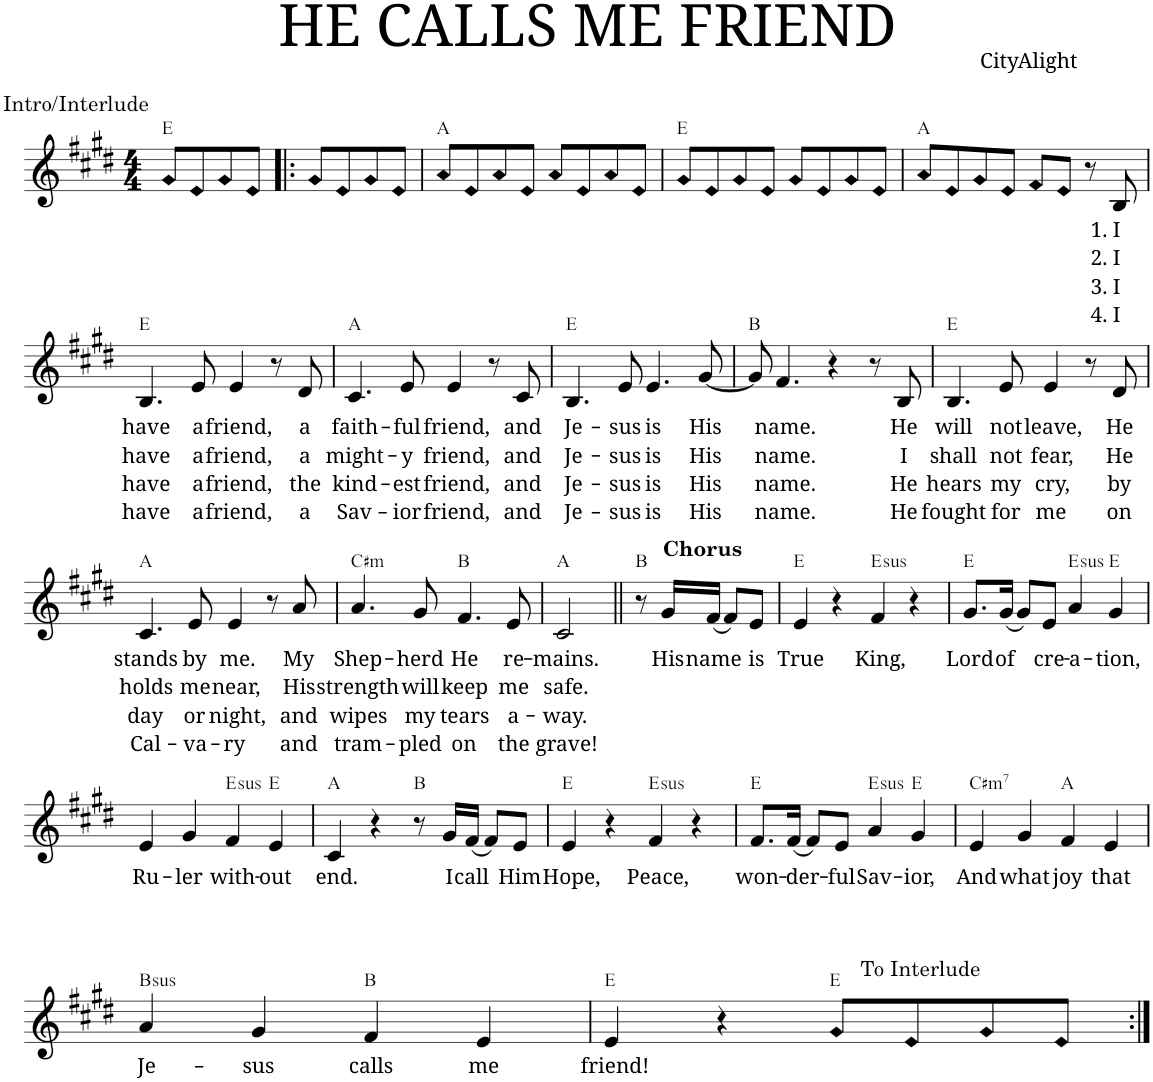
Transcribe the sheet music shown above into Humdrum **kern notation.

**kern	**text	**text	**text	**text	**harte
*part1	*part1	*part1	*part1	*part1	*part1
*staff1	*staff1	*staff1	*staff1	*staff1	*
*I"Piano	*	*	*	*	*
*I'Pno.	*	*	*	*	*
*clefG2	*	*	*	*	*
*k[f#c#g#d#]	*	*	*	*	*
*M4/4	*	*	*	*	*
=1	=1	=1	=1	=1	=1
!LO:TX:a:t=Intro/Interlude	!	!	!	!	!
!LO:N:head=diamond	!	!	!	!	!
8g#/L	.	.	.	.	E:maj
!LO:N:head=diamond	!	!	!	!	!
8e/	.	.	.	.	.
!LO:N:head=diamond	!	!	!	!	!
8g#/	.	.	.	.	.
!LO:N:head=diamond	!	!	!	!	!
8e/J	.	.	.	.	.
!LO:N:head=diamond	!	!	!	!	!
8g#/L	.	.	.	.	.
!LO:N:head=diamond	!	!	!	!	!
8e/	.	.	.	.	.
!LO:N:head=diamond	!	!	!	!	!
8g#/	.	.	.	.	.
!LO:N:head=diamond	!	!	!	!	!
8e/J	.	.	.	.	.
=2	=2	=2	=2	=2	=2
!LO:N:head=diamond	!	!	!	!	!
8a/L	.	.	.	.	A:maj
!LO:N:head=diamond	!	!	!	!	!
8e/	.	.	.	.	.
!LO:N:head=diamond	!	!	!	!	!
8a/	.	.	.	.	.
!LO:N:head=diamond	!	!	!	!	!
8e/J	.	.	.	.	.
!LO:N:head=diamond	!	!	!	!	!
8a/L	.	.	.	.	.
!LO:N:head=diamond	!	!	!	!	!
8e/	.	.	.	.	.
!LO:N:head=diamond	!	!	!	!	!
8a/	.	.	.	.	.
!LO:N:head=diamond	!	!	!	!	!
8e/J	.	.	.	.	.
=3	=3	=3	=3	=3	=3
!LO:N:head=diamond	!	!	!	!	!
8g#/L	.	.	.	.	E:maj
!LO:N:head=diamond	!	!	!	!	!
8e/	.	.	.	.	.
!LO:N:head=diamond	!	!	!	!	!
8g#/	.	.	.	.	.
!LO:N:head=diamond	!	!	!	!	!
8e/J	.	.	.	.	.
!LO:N:head=diamond	!	!	!	!	!
8g#/L	.	.	.	.	.
!LO:N:head=diamond	!	!	!	!	!
8e/	.	.	.	.	.
!LO:N:head=diamond	!	!	!	!	!
8g#/	.	.	.	.	.
!LO:N:head=diamond	!	!	!	!	!
8e/J	.	.	.	.	.
=4	=4	=4	=4	=4	=4
!LO:N:head=diamond	!	!	!	!	!
8a/L	.	.	.	.	A:maj
!LO:N:head=diamond	!	!	!	!	!
8e/	.	.	.	.	.
!LO:N:head=diamond	!	!	!	!	!
8g#/	.	.	.	.	.
!LO:N:head=diamond	!	!	!	!	!
8e/J	.	.	.	.	.
!LO:N:head=diamond	!	!	!	!	!
8f#/L	.	.	.	.	.
!LO:N:head=diamond	!	!	!	!	!
8e/J	.	.	.	.	.
8r	.	.	.	.	.
!	!LO:LY:b	!LO:LY:b	!LO:LY:b	!LO:LY:b	!
8B/	1. I	2. I	3. I	4. I	.
!!LO:LB:g=z
=5	=5	=5	=5	=5	=5
!	!LO:LY:b	!LO:LY:b	!LO:LY:b	!LO:LY:b	!
4.B/	have	have	have	have	E:maj
!	!LO:LY:b	!LO:LY:b	!LO:LY:b	!LO:LY:b	!
8e/	a	a	a	a	.
!	!LO:LY:b	!LO:LY:b	!LO:LY:b	!LO:LY:b	!
4e/	friend,	friend,	friend,	friend,	.
8r	.	.	.	.	.
!	!LO:LY:b	!LO:LY:b	!LO:LY:b	!LO:LY:b	!
8d#/	a	a	the	a	.
=6	=6	=6	=6	=6	=6
!	!LO:LY:b	!LO:LY:b	!LO:LY:b	!LO:LY:b	!
4.c#/	faith-	might-	kind-	Sav-	A:maj
!	!LO:LY:b	!LO:LY:b	!LO:LY:b	!LO:LY:b	!
8e/	-ful	-y	-est	-ior	.
!	!LO:LY:b	!LO:LY:b	!LO:LY:b	!LO:LY:b	!
4e/	friend,	friend,	friend,	friend,	.
8r	.	.	.	.	.
!	!LO:LY:b	!LO:LY:b	!LO:LY:b	!LO:LY:b	!
8c#/	and	and	and	and	.
=7	=7	=7	=7	=7	=7
!	!LO:LY:b	!LO:LY:b	!LO:LY:b	!LO:LY:b	!
4.B/	Je-	Je-	Je-	Je-	E:maj
!	!LO:LY:b	!LO:LY:b	!LO:LY:b	!LO:LY:b	!
8e/	-sus	-sus	-sus	-sus	.
!	!LO:LY:b	!LO:LY:b	!LO:LY:b	!LO:LY:b	!
4.e/	is	is	is	is	.
!	!LO:LY:b	!LO:LY:b	!LO:LY:b	!LO:LY:b	!
[8g#/	His	His	His	His	.
=8	=8	=8	=8	=8	=8
8g#/]	.	.	.	.	B:maj
!	!LO:LY:b	!LO:LY:b	!LO:LY:b	!LO:LY:b	!
4.f#/	name.	name.	name.	name.	.
4r	.	.	.	.	.
8r	.	.	.	.	.
!	!LO:LY:b	!LO:LY:b	!LO:LY:b	!LO:LY:b	!
8B/	He	I	He	He	.
=9	=9	=9	=9	=9	=9
!	!LO:LY:b	!LO:LY:b	!LO:LY:b	!LO:LY:b	!
4.B/	will	shall	hears	fought	E:maj
!	!LO:LY:b	!LO:LY:b	!LO:LY:b	!LO:LY:b	!
8e/	not	not	my	for	.
!	!LO:LY:b	!LO:LY:b	!LO:LY:b	!LO:LY:b	!
4e/	leave,	fear,	cry,	me	.
8r	.	.	.	.	.
!	!LO:LY:b	!LO:LY:b	!LO:LY:b	!LO:LY:b	!
8d#/	He	He	by	on	.
!!LO:LB:g=z
=10	=10	=10	=10	=10	=10
!	!LO:LY:b	!LO:LY:b	!LO:LY:b	!LO:LY:b	!
4.c#/	stands	holds	day	Cal-	A:maj
!	!LO:LY:b	!LO:LY:b	!LO:LY:b	!LO:LY:b	!
8e/	by	me	or	-va-	.
!	!LO:LY:b	!LO:LY:b	!LO:LY:b	!LO:LY:b	!
4e/	me.	near,	night,	-ry	.
8r	.	.	.	.	.
!	!LO:LY:b	!LO:LY:b	!LO:LY:b	!LO:LY:b	!
8a/	My	His	and	and	.
=11	=11	=11	=11	=11	=11
!	!LO:LY:b	!LO:LY:b	!LO:LY:b	!LO:LY:b	!LO:H:kt=m
4.a/	Shep-	strength	wipes	tram-	C#:min
!	!LO:LY:b	!LO:LY:b	!LO:LY:b	!LO:LY:b	!
8g#/	-herd	will	my	-pled	.
!	!LO:LY:b	!LO:LY:b	!LO:LY:b	!LO:LY:b	!
4.f#/	He	keep	tears	on	B:maj
!	!LO:LY:b	!LO:LY:b	!LO:LY:b	!LO:LY:b	!
8e/	re-	me	a-	the	.
=12	=12	=12	=12	=12	=12
!	!LO:LY:b	!LO:LY:b	!LO:LY:b	!LO:LY:b	!
2c#/	-mains.	safe.	-way.	grave!	A:maj
8r	.	.	.	.	B:maj
!LO:TX:a:B:t=Chorus	!	!	!	!	!
!	!LO:LY:b	!	!	!	!
16g#/LL	His	.	.	.	.
!	!LO:LY:b	!	!	!	!
(16f#/JJ	name	.	.	.	.
8f#/L)	.	.	.	.	.
!	!LO:LY:b	!	!	!	!
8e/J	is	.	.	.	.
=13	=13	=13	=13	=13	=13
!	!LO:LY:b	!	!	!	!
4e/	True	.	.	.	E:maj
4r	.	.	.	.	.
!	!LO:LY:b	!	!	!	!LO:H:kt=sus
4f#/	King,	.	.	.	E:sus4
4r	.	.	.	.	.
=14	=14	=14	=14	=14	=14
!	!LO:LY:b	!	!	!	!
8.g#/L	Lord	.	.	.	E:maj
!	!LO:LY:b	!	!	!	!
(16g#/Jk	of	.	.	.	.
8g#/L)	.	.	.	.	.
!	!LO:LY:b	!	!	!	!
8e/J	cre-	.	.	.	.
!	!LO:LY:b	!	!	!	!LO:H:kt=sus
4a/	-a-	.	.	.	E:sus4
!	!LO:LY:b	!	!	!	!
4g#/	-tion,	.	.	.	E:maj
!!LO:LB:g=z
=15	=15	=15	=15	=15	=15
!	!LO:LY:b	!	!	!	!
4e/	Ru-	.	.	.	.
!	!LO:LY:b	!	!	!	!
4g#/	-ler	.	.	.	.
!	!LO:LY:b	!	!	!	!LO:H:kt=sus
4f#/	with-	.	.	.	E:sus4
!	!LO:LY:b	!	!	!	!
4e/	-out	.	.	.	E:maj
=16	=16	=16	=16	=16	=16
!	!LO:LY:b	!	!	!	!
4c#/	end.	.	.	.	A:maj
4r	.	.	.	.	.
8r	.	.	.	.	B:maj
!	!LO:LY:b	!	!	!	!
16g#/LL	I	.	.	.	.
!	!LO:LY:b	!	!	!	!
(16f#/JJ	call	.	.	.	.
8f#/L)	.	.	.	.	.
!	!LO:LY:b	!	!	!	!
8e/J	Him	.	.	.	.
=17	=17	=17	=17	=17	=17
!	!LO:LY:b	!	!	!	!
4e/	Hope,	.	.	.	E:maj
4r	.	.	.	.	.
!	!LO:LY:b	!	!	!	!LO:H:kt=sus
4f#/	Peace,	.	.	.	E:sus4
4r	.	.	.	.	.
=18	=18	=18	=18	=18	=18
!	!LO:LY:b	!	!	!	!
8.f#/L	won-	.	.	.	E:maj
!	!LO:LY:b	!	!	!	!
(16f#/Jk	-der-	.	.	.	.
8f#/L)	.	.	.	.	.
!	!LO:LY:b	!	!	!	!
8e/J	-ful	.	.	.	.
!	!LO:LY:b	!	!	!	!LO:H:kt=sus
4a/	Sav-	.	.	.	E:sus4
!	!LO:LY:b	!	!	!	!
4g#/	-ior,	.	.	.	E:maj
=19	=19	=19	=19	=19	=19
!	!LO:LY:b	!	!	!	!LO:H:kt=m7
4e/	And	.	.	.	C#:min7
!	!LO:LY:b	!	!	!	!
4g#/	what	.	.	.	.
!	!LO:LY:b	!	!	!	!
4f#/	joy	.	.	.	A:maj
!	!LO:LY:b	!	!	!	!
4e/	that	.	.	.	.
!!LO:LB:g=z
=20	=20	=20	=20	=20	=20
!	!LO:LY:b	!	!	!	!LO:H:kt=sus
4a/	Je-	.	.	.	B:sus4
!	!LO:LY:b	!	!	!	!
4g#/	-sus	.	.	.	.
!	!LO:LY:b	!	!	!	!
4f#/	calls	.	.	.	B:maj
!	!LO:LY:b	!	!	!	!
4e/	me	.	.	.	.
=21	=21	=21	=21	=21	=21
!	!LO:LY:b	!	!	!	!
4e/	friend!	.	.	.	E:maj
4r	.	.	.	.	.
!LO:TX:a:t=To Interlude	!	!	!	!	!
!LO:N:head=diamond	!	!	!	!	!
8g#/L	.	.	.	.	E:maj
!LO:N:head=diamond	!	!	!	!	!
8e/	.	.	.	.	.
!LO:N:head=diamond	!	!	!	!	!
8g#/	.	.	.	.	.
!LO:N:head=diamond	!	!	!	!	!
8e/J	.	.	.	.	.
=:|!	=:|!	=:|!	=:|!	=:|!	=:|!
*-	*-	*-	*-	*-	*-
